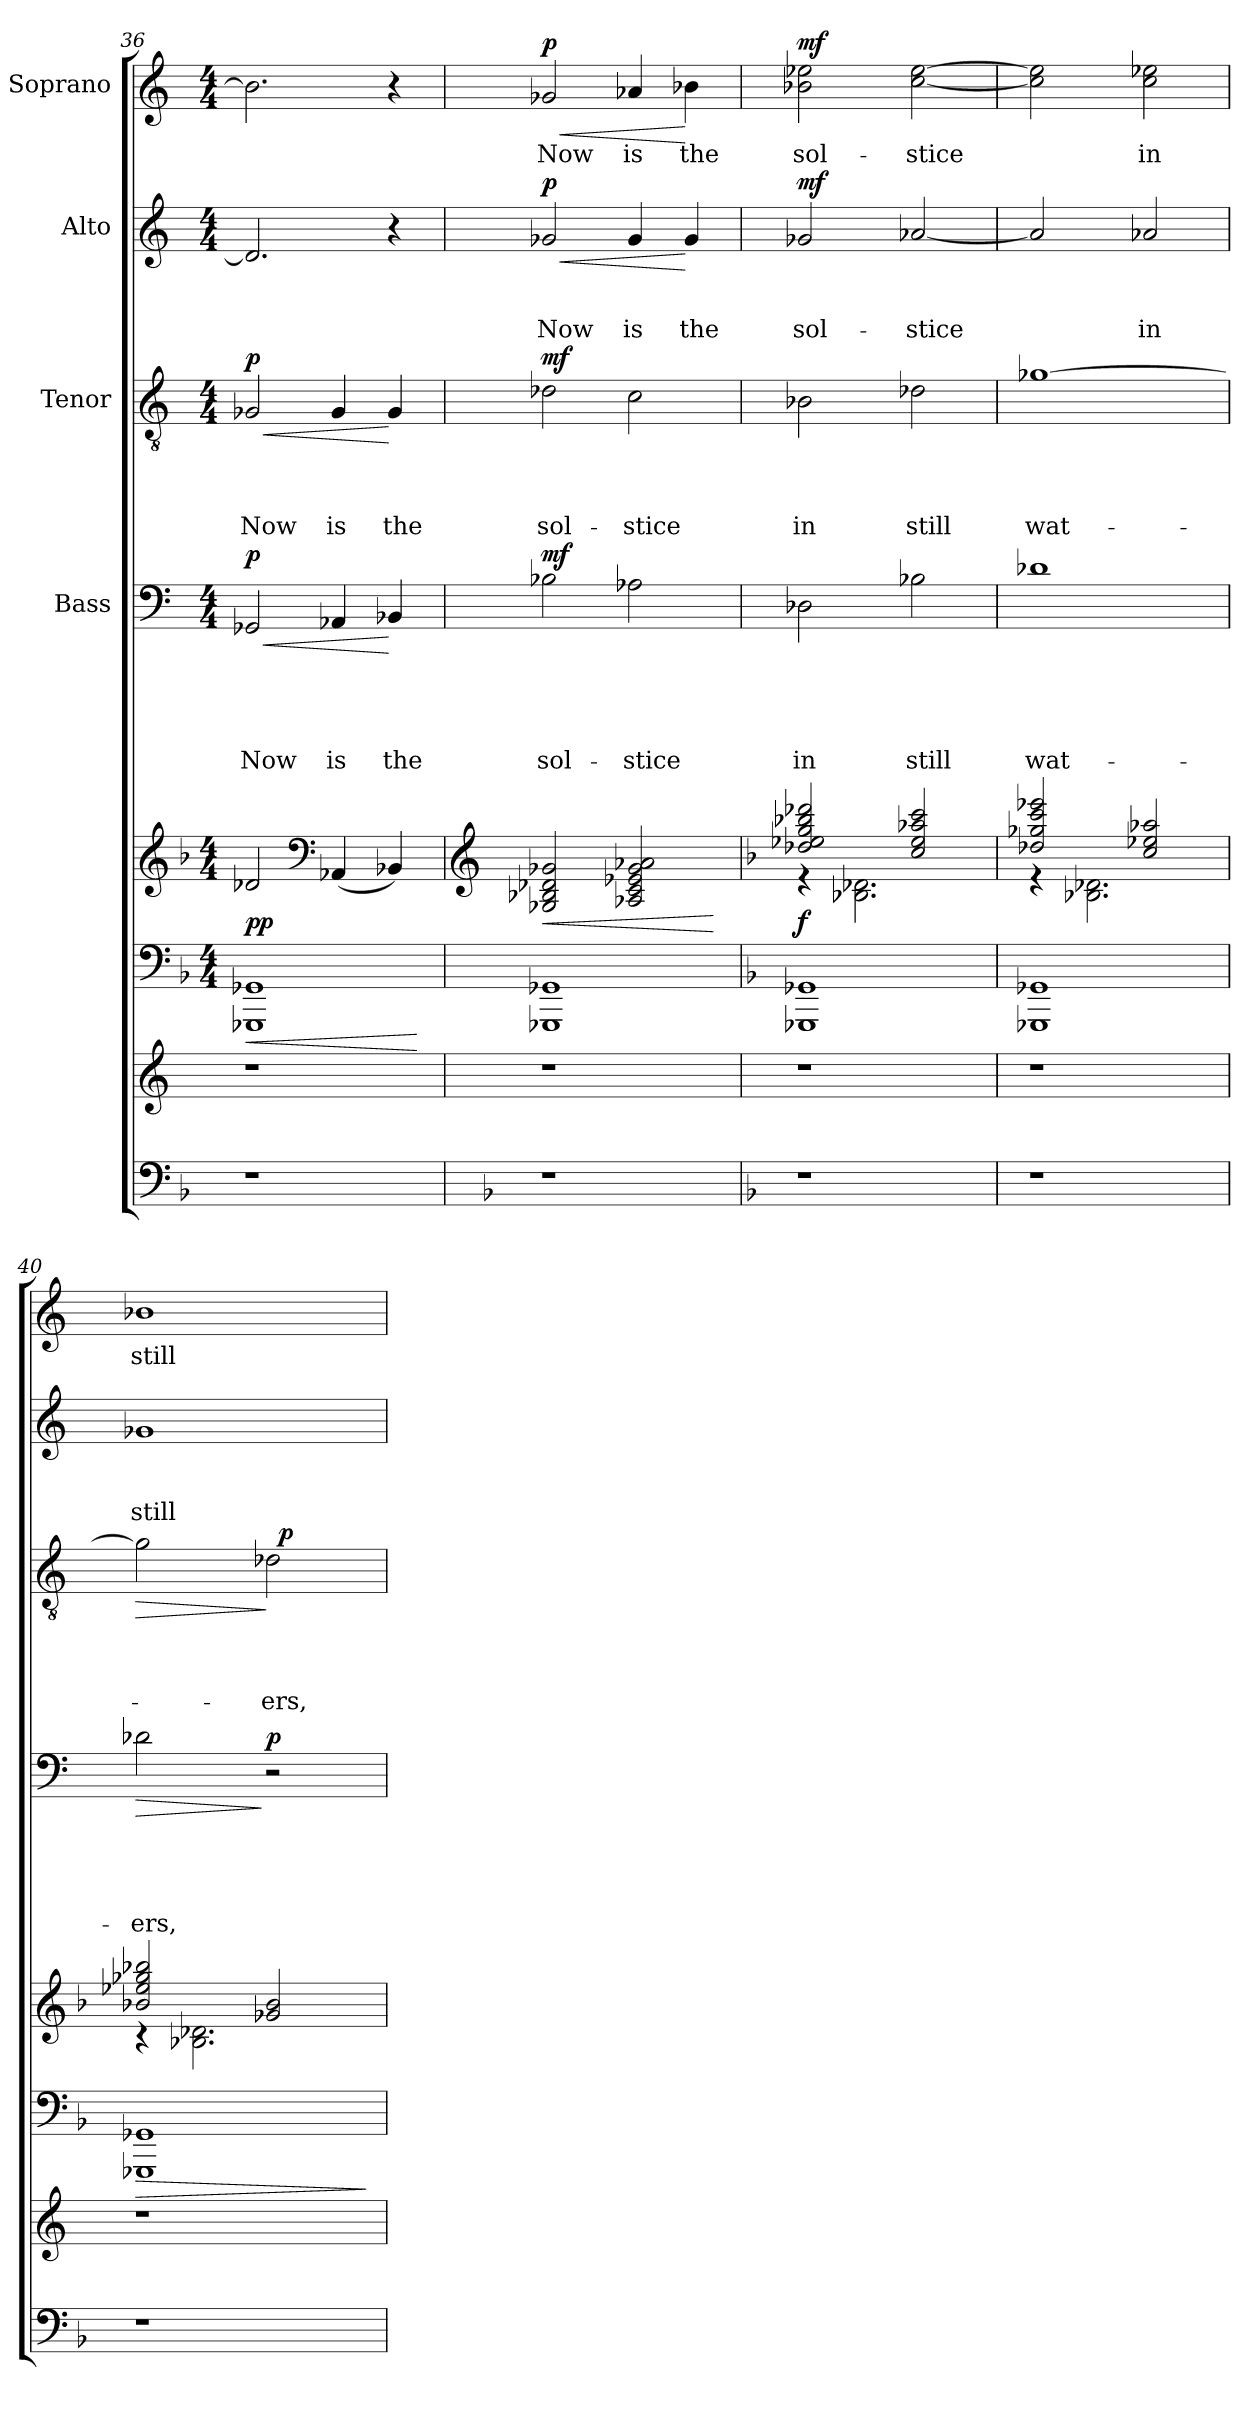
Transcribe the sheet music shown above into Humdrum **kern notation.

**kern	**kern	**kern	**dynam	**kern	**dynam	**kern	**text	**text	**text	**text	**text	**dynam	**kern	**text	**text	**text	**text	**dynam	**kern	**text	**text	**text	**dynam	**kern	**text	**dynam
*part8	*part7	*part6	*part6	*part5	*part5	*part4	*part4	*part4	*part4	*part4	*part4	*part4	*part3	*part3	*part3	*part3	*part3	*part3	*part2	*part2	*part2	*part2	*part2	*part1	*part1	*part1
*staff8	*staff7	*staff6	*staff6	*staff5	*staff5	*staff4	*staff4	*staff4	*staff4	*staff4	*staff4	*staff4	*staff3	*staff3	*staff3	*staff3	*staff3	*staff3	*staff2	*staff2	*staff2	*staff2	*staff2	*staff1	*staff1	*staff1
*	*	*	*	*	*	*I"Bass	*	*	*	*	*	*	*I"Tenor	*	*	*	*	*	*I"Alto	*	*	*	*	*I"Soprano	*	*
*clefF4	*clefG2	*clefF4	*	*clefG2	*	*clefF4	*	*	*	*	*	*	*clefGv2	*	*	*	*	*	*clefG2	*	*	*	*	*clefG2	*	*
*k[b-]	*k[]	*k[b-]	*	*k[b-]	*	*k[]	*	*	*	*	*	*	*k[]	*	*	*	*	*	*k[]	*	*	*	*	*k[]	*	*
*F:	*C:	*F:	*	*F:	*	*C:	*	*	*	*	*	*	*C:	*	*	*	*	*	*C:	*	*	*	*	*C:	*	*
*	*	*M4/4	*	*M4/4	*	*M4/4	*	*	*	*	*	*	*M4/4	*	*	*	*	*	*M4/4	*	*	*	*	*M4/4	*	*
=36	=36	=36	=36	=36	=36	=36	=36	=36	=36	=36	=36	=36	=36	=36	=36	=36	=36	=36	=36	=36	=36	=36	=36	=36	=36	=36
!	!	!	!LO:HP:b	!	!LO:DY:b	!	!	!	!	!	!LO:LY:b	!LO:HP:b	!	!	!	!	!LO:LY:b	!LO:HP:b	!	!	!	!	!	!	!	!
!	!	!	!	!	!	!	!	!	!	!	!	!LO:DY:n=1:a	!	!	!	!	!	!LO:DY:n=1:a	!	!	!	!	!	!	!	!
1r	1r	1GGG-X 1GG-X	<	2d-X/	pp	2GG-X/	.	.	.	.	Now	< p	2G-X/	.	.	.	Now	< p	2.d-/]	.	.	.	.	2.b-\]	.	.
*	*	*	*	*clefF4	*	*	*	*	*	*	*	*	*	*	*	*	*	*	*	*	*	*	*	*	*	*
!	!	!	!	!	!	!	!	!	!	!	!LO:LY:b	!	!	!	!	!	!LO:LY:b	!	!	!	!	!	!	!	!	!
.	.	.	.	(<4AA-X/	.	4AA-X/	.	.	.	.	is	.	4G-/	.	.	.	is	.	.	.	.	.	.	.	.	.
!	!	!	!	!	!	!	!	!	!	!	!LO:LY:b	!	!	!	!	!	!LO:LY:b	!	!	!	!	!	!	!	!	!
.	.	.	.	4BB-X/)	.	4BB-X/	.	.	.	.	the	[	4G-/	.	.	.	the	[	4r	.	.	.	.	4r	.	.
.	.	.	[	.	.	.	.	.	.	.	.	.	.	.	.	.	.	.	.	.	.	.	.	.	.	.
!!LO:LB:g=z
=37	=37	=37	=37	=37	=37	=37	=37	=37	=37	=37	=37	=37	=37	=37	=37	=37	=37	=37	=37	=37	=37	=37	=37	=37	=37	=37
*	*	*	*	*clefG2	*	*	*	*	*	*	*	*	*	*	*	*	*	*	*	*	*	*	*	*	*	*
*	*	*k[]	*	*k[]	*	*	*	*	*	*	*	*	*	*	*	*	*	*	*	*	*	*	*	*	*	*
*	*	*C:	*	*C:	*	*	*	*	*	*	*	*	*	*	*	*	*	*	*	*	*	*	*	*	*	*
!	!	!	!	!	!LO:HP:b	!	!	!	!	!	!LO:LY:b	!LO:DY:a	!	!	!	!	!LO:LY:b	!LO:DY:a	!	!	!	!LO:LY:b	!LO:HP:b	!	!LO:LY:b	!LO:HP:b
!	!	!	!	!	!	!	!	!	!	!	!	!	!	!	!	!	!	!	!	!	!	!	!LO:DY:n=1:a	!	!	!LO:DY:n=1:a
1r	1r	1GGG-X 1GG-X	.	2G-X/ 2B-X/ 2d-X/ 2g-X/	<	2B-X\	.	.	.	.	sol-	mf	2d-X\	.	.	.	sol-	mf	2g-X/	.	.	Now	< p	2g-X/	Now	< p
!	!	!	!	!	!	!	!	!	!	!	!LO:LY:b	!	!	!	!	!	!LO:LY:b	!	!	!	!	!LO:LY:b	!	!	!LO:LY:b	!
.	.	.	.	2A-X/ 2c/ 2e-X/ 2g-/ 2a-X/	.	2A-X\	.	.	.	.	-stice	.	2c\	.	.	.	-stice	.	4g-/	.	.	is	.	4a-X/	is	.
!	!	!	!	!	!	!	!	!	!	!	!	!	!	!	!	!	!	!	!	!	!	!LO:LY:b	!	!	!LO:LY:b	!
.	.	.	.	.	.	.	.	.	.	.	.	.	.	.	.	.	.	.	4g-/	.	.	the	[	4b-X\	the	[
.	.	.	.	.	[	.	.	.	.	.	.	.	.	.	.	.	.	.	.	.	.	.	.	.	.	.
=38	=38	=38	=38	=38	=38	=38	=38	=38	=38	=38	=38	=38	=38	=38	=38	=38	=38	=38	=38	=38	=38	=38	=38	=38	=38	=38
*	*	*k[b-]	*	*k[b-]	*	*	*	*	*	*	*	*	*	*	*	*	*	*	*	*	*	*	*	*	*	*
*	*	*F:	*	*F:	*	*	*	*	*	*	*	*	*	*	*	*	*	*	*	*	*	*	*	*	*	*
*	*	*	*	*^	*	*	*	*	*	*	*	*	*	*	*	*	*	*	*	*	*	*	*	*	*	*
!	!	!	!	!	!	!LO:DY:b	!	!	!	!	!	!LO:LY:b	!	!	!	!	!	!LO:LY:b	!	!	!	!	!LO:LY:b	!LO:DY:a	!	!LO:LY:b	!LO:DY:a
1r	1r	1GGG-X 1GG-X	.	2dd-X/ 2ee-X/ 2gg/ 2bb-X/ 2ddd-X/	4re	f	2D-X\	.	.	.	.	in	.	2B-X\	.	.	.	in	.	2g-X/	.	.	sol-	mf	2b-X\ 2ee-X\	sol-	mf
.	.	.	.	.	2.B-X\ 2.d-X\	.	.	.	.	.	.	.	.	.	.	.	.	.	.	.	.	.	.	.	.	.	.
!	!	!	!	!	!	!	!	!	!	!	!	!LO:LY:b	!	!	!	!	!	!LO:LY:b	!	!	!	!	!LO:LY:b	!	!	!LO:LY:b	!
.	.	.	.	2cc/ 2ee-/ 2aa-X/ 2ccc/	.	.	2B-X\	.	.	.	.	still	.	2d-X\	.	.	.	still	.	[<2a-X/	.	.	-stice	.	[<2cc\ [>2ee-\	-stice	.
=39	=39	=39	=39	=39	=39	=39	=39	=39	=39	=39	=39	=39	=39	=39	=39	=39	=39	=39	=39	=39	=39	=39	=39	=39	=39	=39	=39
!	!	!	!	!	!	!	!	!	!	!	!	!LO:LY:b	!	!	!	!	!	!LO:LY:b	!	!	!	!	!	!	!	!	!
1r	1r	1GGG-X 1GG-X	.	2dd-X/ 2gg-X/ 2ccc/ 2eee-X/	4re	.	1d-X	.	.	.	.	wat-	.	[>1g-X	.	.	.	wat-	.	2a-/]	.	.	.	.	2cc\] 2ee-\]	.	.
.	.	.	.	.	2.B-X\ 2.d-X\	.	.	.	.	.	.	.	.	.	.	.	.	.	.	.	.	.	.	.	.	.	.
!	!	!	!	!	!	!	!	!	!	!	!	!	!	!	!	!	!	!	!	!	!	!	!LO:LY:b	!	!	!LO:LY:b	!
.	.	.	.	2cc/ 2ee-X/ 2aa-X/	.	.	.	.	.	.	.	.	.	.	.	.	.	.	.	2a-X/	.	.	in	.	2cc\ 2ee-X\	in	.
=40	=40	=40	=40	=40	=40	=40	=40	=40	=40	=40	=40	=40	=40	=40	=40	=40	=40	=40	=40	=40	=40	=40	=40	=40	=40	=40	=40
!	!	!	!LO:HP:b	!	!	!	!	!	!	!	!	!LO:LY:b	!LO:HP:b	!	!	!	!	!	!LO:HP:b	!	!	!	!LO:LY:b	!	!	!LO:LY:b	!
*	*	*	*	*	*	*	*	*	*	*	*	*	*	*^	*	*	*	*	*	*	*	*	*	*	*	*	*
1r	1r	1GGG-X 1GG-X	>	2b-X/ 2ee-X/ 2gg-X/ 2bb-X/	4rc	.	2d-X\	.	.	.	.	-ers,	>	2g-\]	3ryy	.	.	.	.	>	1g-X	.	.	still	.	1b-X	still	.
.	.	.	.	.	2.B-X\ 2.d-X\	.	.	.	.	.	.	.	.	.	.	.	.	.	.	.	.	.	.	.	.	.	.	.
.	.	.	.	.	.	.	.	.	.	.	.	.	.	.	6ryy	.	.	.	.	.	.	.	.	.	.	.	.	.
!	!	!	!	!	!	!	!	!	!	!	!	!	!LO:DY:n=1:a	!	!	!	!	!	!LO:LY:b	!	!	!	!	!	!	!	!	!
.	.	.	.	2g-X/ 2b-/	.	.	2r	.	.	.	.	.	] p	2d-X\	48ryy	.	.	.	-ers,	]	.	.	.	.	.	.	.	.
!	!	!	!	!	!	!	!	!	!	!	!	!	!	!	!	!	!	!	!	!LO:DY:a	!	!	!	!	!	!	!	!
.	.	.	.	.	.	.	.	.	.	.	.	.	.	.	3ryy	.	.	.	.	p	.	.	.	.	.	.	.	.
.	.	.	.	.	.	.	.	.	.	.	.	.	.	.	12..ryy	.	.	.	.	.	.	.	.	.	.	.	.	.
*	*	*	*	*v	*v	*	*	*	*	*	*	*	*	*	*	*	*	*	*	*	*	*	*	*	*	*	*	*
.	.	.	]	.	.	.	.	.	.	.	.	.	.	.	.	.	.	.	.	.	.	.	.	.	.	.	.
*	*	*	*	*	*	*	*	*	*	*	*	*	*v	*v	*	*	*	*	*	*	*	*	*	*	*	*	*
=	=	=	=	=	=	=	=	=	=	=	=	=	=	=	=	=	=	=	=	=	=	=	=	=	=	=
*-	*-	*-	*-	*-	*-	*-	*-	*-	*-	*-	*-	*-	*-	*-	*-	*-	*-	*-	*-	*-	*-	*-	*-	*-	*-	*-
